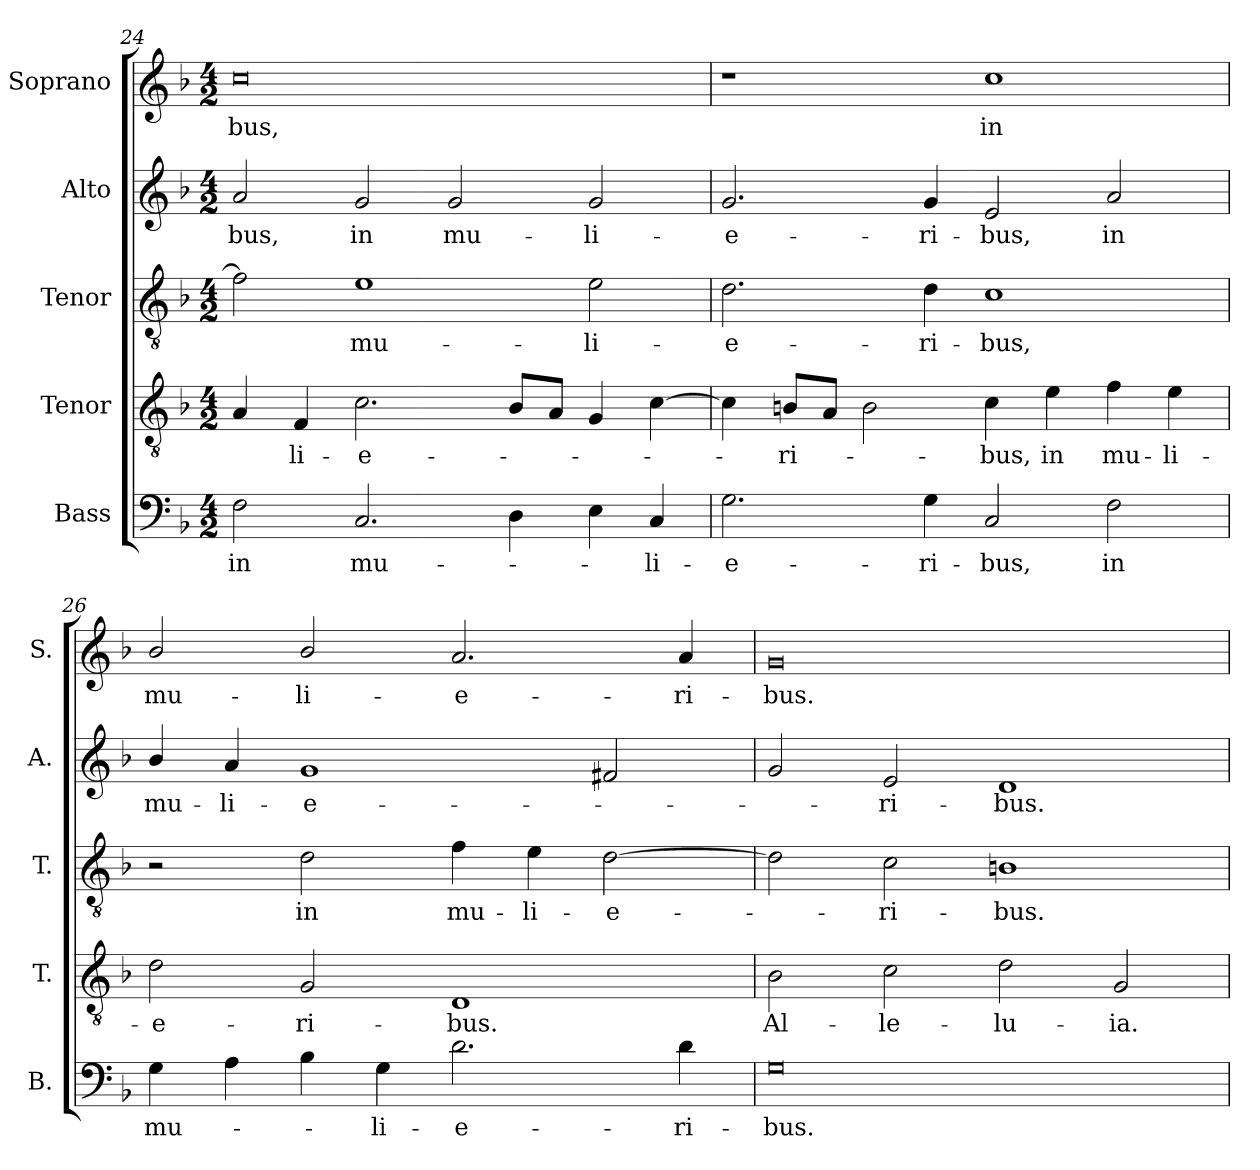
**kern	**text	**kern	**text	**kern	**text	**kern	**text	**kern	**text
*part5	*part5	*part4	*part4	*part3	*part3	*part2	*part2	*part1	*part1
*staff5	*staff5	*staff4	*staff4	*staff3	*staff3	*staff2	*staff2	*staff1	*staff1
*I"Bass	*	*I"Tenor	*	*I"Tenor	*	*I"Alto	*	*I"Soprano	*
*I'B.	*	*I'T.	*	*I'T.	*	*I'A.	*	*I'S.	*
*clefF4	*	*clefGv2	*	*clefGv2	*	*clefG2	*	*clefG2	*
*	*	*ITrd7c12	*	*ITrd7c12	*	*	*	*	*
*k[b-]	*	*k[b-]	*	*k[b-]	*	*k[b-]	*	*k[b-]	*
*F:	*	*F:	*	*F:	*	*F:	*	*F:	*
*M4/2	*	*M4/2	*	*M4/2	*	*M4/2	*	*M4/2	*
=24	=24	=24	=24	=24	=24	=24	=24	=24	=24
!	!LO:LY:b:color=#000000	!	!	!	!	!	!	!	!
!	!	!	!	!	!	!	!LO:LY:b:color=#000000	!	!
!	!	!	!	!	!	!	!	!	!LO:LY:b:color=#000000
2Fi\	in	4AAi/	.	2Fi\]	.	2ai/	-bus,	0cci	-bus,
!	!	!	!LO:LY:b:color=#000000	!	!	!	!	!	!
.	.	4FFi/	-li-	.	.	.	.	.	.
!	!LO:LY:b:color=#000000	!	!	!	!	!	!	!	!
!	!	!	!LO:LY:b:color=#000000	!	!	!	!	!	!
!	!	!	!	!	!LO:LY:b:color=#000000	!	!	!	!
!	!	!	!	!	!	!	!LO:LY:b:color=#000000	!	!
2.Ci/	mu-	2.Ci\	-e-	1Ei	mu-	2gi/	in	.	.
!	!	!	!	!	!	!	!LO:LY:b:color=#000000	!	!
.	.	.	.	.	.	2gi/	mu-	.	.
4Di\	.	8BB-i/L	.	.	.	.	.	.	.
.	.	8AAi/J	.	.	.	.	.	.	.
!	!	!	!	!	!LO:LY:b:color=#000000	!	!	!	!
!	!	!	!	!	!	!	!LO:LY:b:color=#000000	!	!
4Ei\	.	4GGi/	.	2Ei\	-li-	2gi/	-li-	.	.
!	!LO:LY:b:color=#000000	!	!	!	!	!	!	!	!
4Ci/	-li-	[4Ci\	.	.	.	.	.	.	.
!!LO:LB:g=z
=25	=25	=25	=25	=25	=25	=25	=25	=25	=25
!	!LO:LY:b:color=#000000	!	!	!	!	!	!	!	!
!	!	!	!	!	!LO:LY:b:color=#000000	!	!	!	!
!	!	!	!	!	!	!	!LO:LY:b:color=#000000	!	!
2.Gi\	-e-	4Ci\]	.	2.Di\	-e-	2.gi/	-e-	1r	.
!	!	!	!LO:LY:b:color=#000000	!	!	!	!	!	!
.	.	8BBni/L	-ri-	.	.	.	.	.	.
.	.	8AAi/J	.	.	.	.	.	.	.
.	.	2BBi\	.	.	.	.	.	.	.
!	!LO:LY:b:color=#000000	!	!	!	!	!	!	!	!
!	!	!	!	!	!LO:LY:b:color=#000000	!	!	!	!
!	!	!	!	!	!	!	!LO:LY:b:color=#000000	!	!
4Gi\	-ri-	.	.	4Di\	-ri-	4gi/	-ri-	.	.
!	!LO:LY:b:color=#000000	!	!	!	!	!	!	!	!
!	!	!	!LO:LY:b:color=#000000	!	!	!	!	!	!
!	!	!	!	!	!LO:LY:b:color=#000000	!	!	!	!
!	!	!	!	!	!	!	!LO:LY:b:color=#000000	!	!
!	!	!	!	!	!	!	!	!	!LO:LY:b:color=#000000
2Ci/	-bus,	4Ci\	-bus,	1Ci	-bus,	2ei/	-bus,	1cci	in
!	!	!	!LO:LY:b:color=#000000	!	!	!	!	!	!
.	.	4Ei\	in	.	.	.	.	.	.
!	!LO:LY:b:color=#000000	!	!	!	!	!	!	!	!
!	!	!	!LO:LY:b:color=#000000	!	!	!	!	!	!
!	!	!	!	!	!	!	!LO:LY:b:color=#000000	!	!
2Fi\	in	4Fi\	mu-	.	.	2ai/	in	.	.
!	!	!	!LO:LY:b:color=#000000	!	!	!	!	!	!
.	.	4Ei\	-li-	.	.	.	.	.	.
=26	=26	=26	=26	=26	=26	=26	=26	=26	=26
!	!LO:LY:b:color=#000000	!	!	!	!	!	!	!	!
!	!	!	!LO:LY:b:color=#000000	!	!	!	!	!	!
!	!	!	!	!	!	!	!LO:LY:b:color=#000000	!	!
!	!	!	!	!	!	!	!	!	!LO:LY:b:color=#000000
4Gi\	mu-	2Di\	-e-	2r	.	4b-i/	mu-	2b-i/	mu-
!	!	!	!	!	!	!	!LO:LY:b:color=#000000	!	!
4Ai\	.	.	.	.	.	4ai/	-li-	.	.
!	!	!	!LO:LY:b:color=#000000	!	!	!	!	!	!
!	!	!	!	!	!LO:LY:b:color=#000000	!	!	!	!
!	!	!	!	!	!	!	!LO:LY:b:color=#000000	!	!
!	!	!	!	!	!	!	!	!	!LO:LY:b:color=#000000
4B-i\	.	2GGi/	-ri-	2Di\	in	1gi	-e-	2b-i/	-li-
!	!LO:LY:b:color=#000000	!	!	!	!	!	!	!	!
4Gi\	-li-	.	.	.	.	.	.	.	.
!	!LO:LY:b:color=#000000	!	!	!	!	!	!	!	!
!	!	!	!LO:LY:b:color=#000000	!	!	!	!	!	!
!	!	!	!	!	!LO:LY:b:color=#000000	!	!	!	!
!	!	!	!	!	!	!	!	!	!LO:LY:b:color=#000000
2.di\	-e-	1DDi	-bus.	4Fi\	mu-	.	.	2.ai/	-e-
!	!	!	!	!	!LO:LY:b:color=#000000	!	!	!	!
.	.	.	.	4Ei\	-li-	.	.	.	.
!	!	!	!	!	!LO:LY:b:color=#000000	!	!	!	!
.	.	.	.	[2Di\	-e-	2f#Xi/	.	.	.
!	!LO:LY:b:color=#000000	!	!	!	!	!	!	!	!
!	!	!	!	!	!	!	!	!	!LO:LY:b:color=#000000
4di\	-ri-	.	.	.	.	.	.	4ai/	-ri-
=27	=27	=27	=27	=27	=27	=27	=27	=27	=27
!	!LO:LY:b:color=#000000	!	!	!	!	!	!	!	!
!	!	!	!LO:LY:b:color=#000000	!	!	!	!	!	!
!	!	!	!	!	!	!	!	!	!LO:LY:b:color=#000000
0Gi	-bus.	2BB-i\	Al-	2Di\]	.	2gi/	.	0gi	-bus.
!	!	!	!LO:LY:b:color=#000000	!	!	!	!	!	!
!	!	!	!	!	!LO:LY:b:color=#000000	!	!	!	!
!	!	!	!	!	!	!	!LO:LY:b:color=#000000	!	!
.	.	2Ci\	-le-	2Ci\	-ri-	2ei/	-ri-	.	.
!	!	!	!LO:LY:b:color=#000000	!	!	!	!	!	!
!	!	!	!	!	!LO:LY:b:color=#000000	!	!	!	!
!	!	!	!	!	!	!	!LO:LY:b:color=#000000	!	!
.	.	2Di\	-lu-	1BBni	-bus.	1di	-bus.	.	.
!	!	!	!LO:LY:b:color=#000000	!	!	!	!	!	!
.	.	2GGi/	-ia.	.	.	.	.	.	.
=	=	=	=	=	=	=	=	=	=
*-	*-	*-	*-	*-	*-	*-	*-	*-	*-
